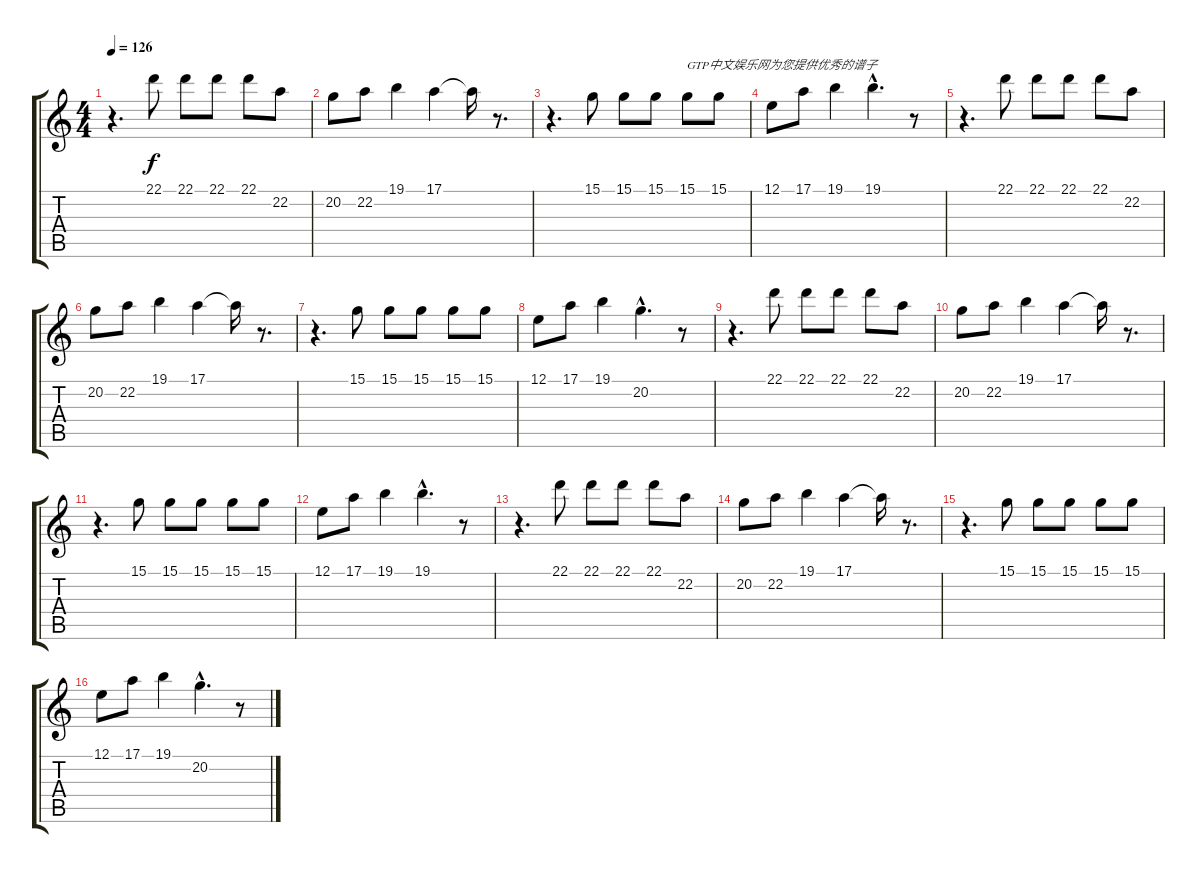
\track "" {instrument lead1square}
\staff {score tabs}
\tuning (E4 B3 G3 D3 A2 E2) {hide}
\ts (4 4)
\tempo 126
\clef g2
\ks c
r.4{d dy f instrument lead1square} 22.1.8 22.1.8 22.1.8 22.1.8 22.2.8 |
20.2.8 22.2.8 19.1.4 17.1.4 17.1{t}.16 r.8{d} |
r.4{d} 15.1.8 15.1.8 15.1.8 15.1.8{txt "GTP中文娱乐网为您提供优秀的谱子"} 15.1.8 |
12.1.8 17.1.8 19.1.4 19.1{hac}.4{d} r.8 |
r.4{d} 22.1.8 22.1.8 22.1.8 22.1.8 22.2.8 |
20.2.8 22.2.8 19.1.4 17.1.4 17.1{t}.16 r.8{d} |
r.4{d} 15.1.8 15.1.8 15.1.8 15.1.8 15.1.8 |
12.1.8 17.1.8 19.1.4 20.2{hac}.4{d} r.8 |
r.4{d} 22.1.8 22.1.8 22.1.8 22.1.8 22.2.8 |
20.2.8 22.2.8 19.1.4 17.1.4 17.1{t}.16 r.8{d} |
r.4{d} 15.1.8 15.1.8 15.1.8 15.1.8 15.1.8 |
12.1.8 17.1.8 19.1.4 19.1{hac}.4{d} r.8 |
r.4{d} 22.1.8 22.1.8 22.1.8 22.1.8 22.2.8 |
20.2.8 22.2.8 19.1.4 17.1.4 17.1{t}.16 r.8{d} |
r.4{d} 15.1.8 15.1.8 15.1.8 15.1.8 15.1.8 |
12.1.8 17.1.8 19.1.4 20.2{hac}.4{d} r.8
